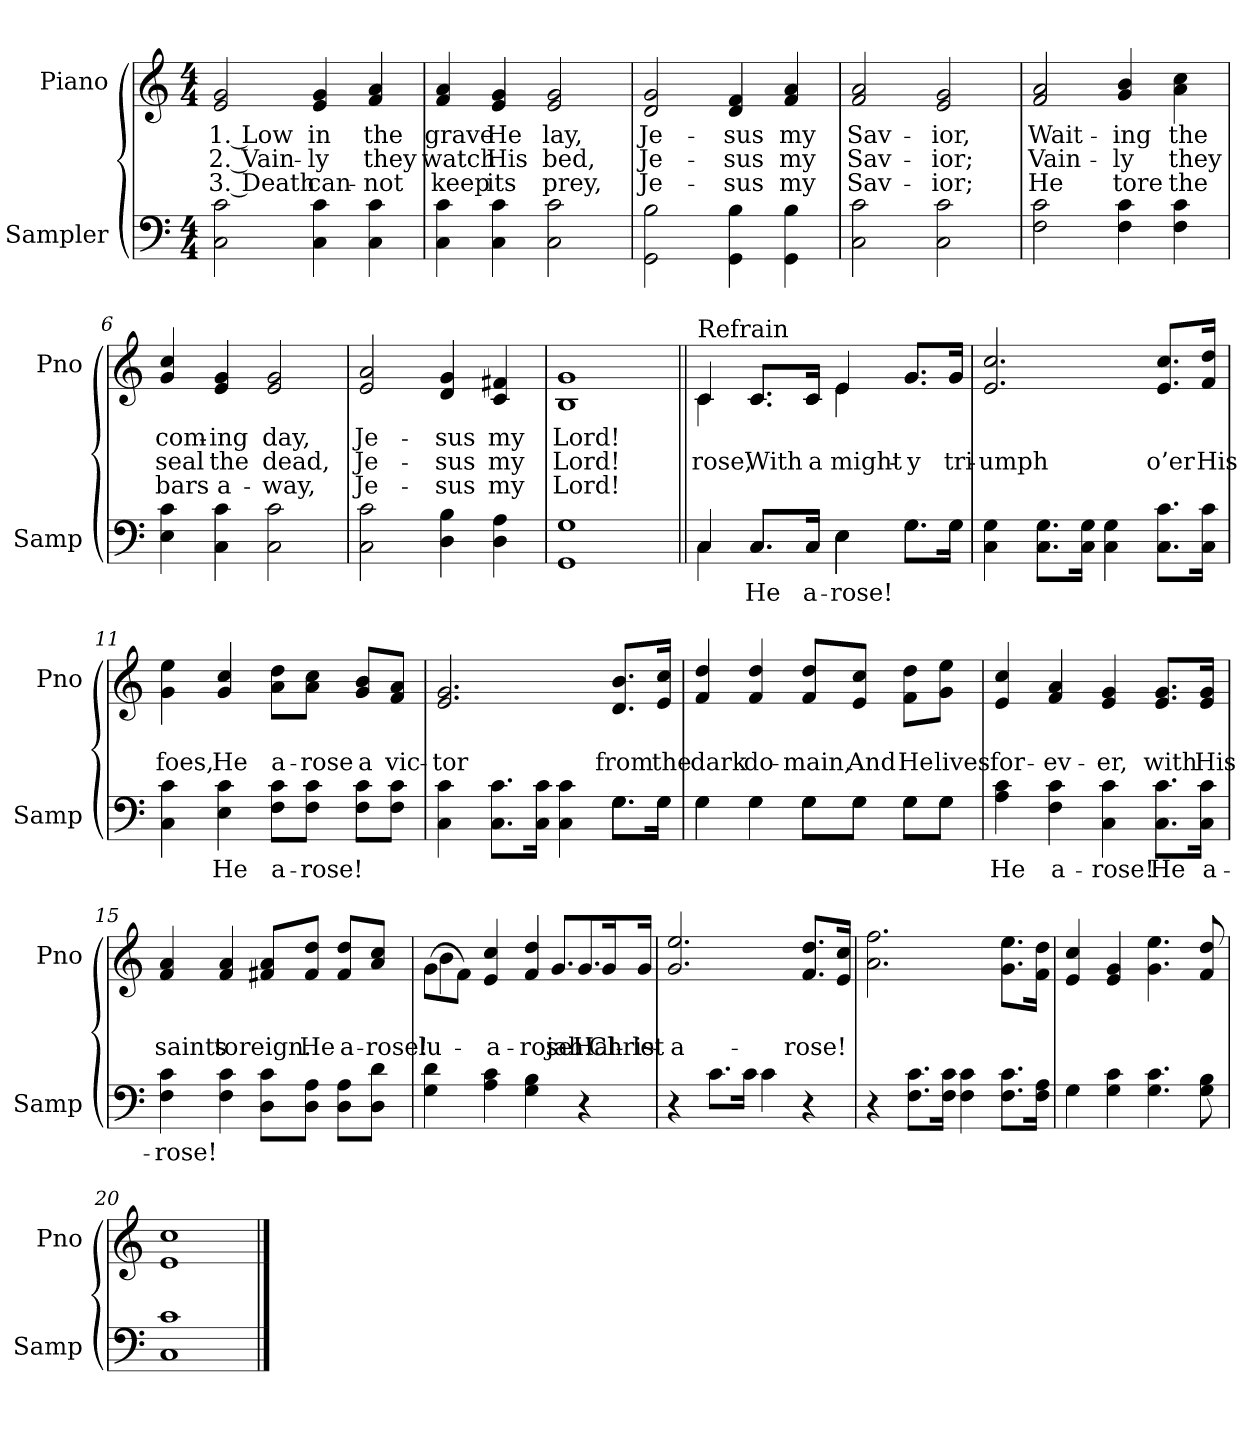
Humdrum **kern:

**kern	**text	**kern	**text	**text	**text
*part2	*part2	*part1	*part1	*part1	*part1
*staff2	*staff2	*staff1	*staff1	*staff1	*staff1
*I"Sampler	*	*I"Piano	*	*	*
*I'Samp	*	*I'Pno	*	*	*
*clefF4	*	*clefG2	*	*	*
*M4/4	*	*M4/4	*	*	*
=1	=1	=1	=1	=1	=1
2C\ 2c\	.	2e/ 2g/	1. Low	2. Vain-	3. Death
4C\ 4c\	.	4e/ 4g/	in	-ly	can-
4C\ 4c\	.	4f/ 4a/	the	they	-not
=2	=2	=2	=2	=2	=2
4C\ 4c\	.	4f/ 4a/	grave	watch	keep
4C\ 4c\	.	4e/ 4g/	He	His	its
2C\ 2c\	.	2e/ 2g/	lay,	bed,	prey,
=3	=3	=3	=3	=3	=3
2GG\ 2B\	.	2d/ 2g/	Je-	Je-	Je-
4GG\ 4B\	.	4d/ 4f/	-sus	-sus	-sus
4GG\ 4B\	.	4f/ 4a/	my	my	my
=4	=4	=4	=4	=4	=4
2C\ 2c\	.	2f/ 2a/	Sav-	Sav-	Sav-
2C\ 2c\	.	2e/ 2g/	-ior,	-ior;	-ior;
=5	=5	=5	=5	=5	=5
2F\ 2c\	.	2f/ 2a/	Wait-	Vain-	He
4F\ 4c\	.	4g/ 4b/	-ing	-ly	tore
4F\ 4c\	.	4a\ 4cc\	the	they	the
=6	=6	=6	=6	=6	=6
4E\ 4c\	.	4g/ 4cc/	com-	seal	bars
4C\ 4c\	.	4e/ 4g/	-ing	the	a-
2C\ 2c\	.	2e/ 2g/	day,	dead,	-way,
=7	=7	=7	=7	=7	=7
2C\ 2c\	.	2e/ 2a/	Je-	Je-	Je-
4D\ 4B\	.	4d/ 4g/	-sus	-sus	-sus
4D\ 4A\	.	4c/ 4f#X/	my	my	my
=8	=8	=8	=8	=8	=8
1GG\ 1G\	.	1B/ 1g/	Lord!	Lord!	Lord!
=9||	=9||	=9||	=9||	=9||	=9||
*^	*	*^	*	*	*
!	!	!	!LO:TX:t=Refrain	!	!	!	!
4C/	4C	.	4c/	4c	.	-rose,	.
8.C/L	8.C/L	He	8.c/L	8.c/L	.	With	.
16C/Jk	16C/Jk	a-	16c/Jk	16c/Jk	.	a	.
4E\	4E	-rose!	4e/	4e	.	might-	.
8.G\L	8.G\L	.	8.g/L	8.g/L	.	-y	.
16G\Jk	16G\Jk	.	16g/Jk	16g/Jk	.	tri-	.
*v	*v	*	*	*	*	*	*
*	*	*v	*v	*	*	*
=10	=10	=10	=10	=10	=10
4C\ 4G\	.	2.e/ 2.cc/	.	-umph	.
8.C\ 8.G\L	.	.	.	.	.
16C\ 16G\Jk	.	.	.	.	.
4C\ 4G\	.	.	.	.	.
8.C\ 8.c\L	.	8.e/ 8.cc/L	.	o’er	.
16C\ 16c\Jk	.	16f/ 16dd/Jk	.	His	.
=11	=11	=11	=11	=11	=11
4C\ 4c\	.	4g\ 4ee\	.	foes,	.
4E\ 4c\	He	4g/ 4cc/	.	He	.
8F\ 8c\L	a-	8a\ 8dd\L	.	a-	.
8F\ 8c\J	-rose!	8a\ 8cc\J	.	-rose	.
8F\ 8c\L	.	8g/ 8b/L	.	a	.
8F\ 8c\J	.	8f/ 8a/J	.	vic-	.
=12	=12	=12	=12	=12	=12
*^	*	*	*	*	*
4C\ 4c\	2.ryy	.	2.e/ 2.g/	.	-tor	.
8.C\ 8.c\L	.	.	.	.	.	.
16C\ 16c\Jk	.	.	.	.	.	.
4C\ 4c\	.	.	.	.	.	.
8.G\L	8.G\L	.	8.d/ 8.b/L	.	from	.
16G\Jk	16G\Jk	.	16e/ 16cc/Jk	.	the	.
=13	=13	=13	=13	=13	=13	=13
4G\	4G	.	4f/ 4dd/	.	dark	.
4G\	4G	.	4f/ 4dd/	.	do-	.
8G\L	8G\L	.	8f/ 8dd/L	.	-main,	.
8G\J	8G\J	.	8e/ 8cc/J	.	And	.
8G\L	8G\L	.	8f\ 8dd\L	.	He	.
8G\J	8G\J	.	8g\ 8ee\J	.	lives	.
*v	*v	*	*	*	*	*
=14	=14	=14	=14	=14	=14
4A\ 4c\	He	4e/ 4cc/	.	for-	.
4F\ 4c\	a-	4f/ 4a/	.	-ev-	.
4C\ 4c\	-rose!	4e/ 4g/	.	-er,	.
8.C\ 8.c\L	He	8.e/ 8.g/L	.	with	.
16C\ 16c\Jk	a-	16e/ 16g/Jk	.	His	.
=15	=15	=15	=15	=15	=15
4F\ 4c\	-rose!	4f/ 4a/	.	saints	.
4F\ 4c\	.	4f/ 4a/	.	to	.
8D\ 8c\L	.	8f#X/ 8a/L	.	reign.	.
8D\ 8A\J	.	8f#/ 8dd/J	.	He	.
8D\ 8A\L	.	8f#/ 8dd/L	.	a-	.
8D\ 8d\J	.	8a/ 8cc/J	.	-rose!	.
=16	=16	=16	=16	=16	=16
*	*	*^	*	*	*
4G\ 4d\	.	(8g\L	4b	.	-lu-	.
.	.	8f\J)	.	.	.	.
4A\ 4c\	.	4e/ 4cc/	4.ryy	.	a-	.
4G\ 4B\	.	4f/ 4dd/	.	.	-rose!	.
.	.	.	8.g/L	.	-jah!	.
4r	.	8.g/L	.	.	Hal-	.
.	.	.	16g/Jk	.	Christ	.
.	.	.	8ryy	.	.	.
.	.	16g/Jk	.	.	-le-	.
*	*	*v	*v	*	*	*
=17	=17	=17	=17	=17	=17
4r	.	2.g/ 2.ee/	.	a-	.
8.c\L	.	.	.	.	.
16c\Jk	.	.	.	.	.
4c\	.	.	.	.	.
4r	.	8.f/ 8.dd/L	.	-rose!	.
.	.	16e/ 16cc/Jk	.	.	.
=18	=18	=18	=18	=18	=18
4r	.	2.a\ 2.ff\	.	.	.
8.F\ 8.c\L	.	.	.	.	.
16F\ 16c\Jk	.	.	.	.	.
4F\ 4c\	.	.	.	.	.
8.F\ 8.c\L	.	8.g\ 8.ee\L	.	.	.
16F\ 16A\Jk	.	16f\ 16dd\Jk	.	.	.
=19	=19	=19	=19	=19	=19
*^	*	*	*	*	*
4G\	4G	.	4e/ 4cc/	.	.	.
4G\ 4c\	2.ryy	.	4e/ 4g/	.	.	.
4.G\ 4.c\	.	.	4.g\ 4.ee\	.	.	.
8G\ 8B\	.	.	8f/ 8dd/	.	.	.
*v	*v	*	*	*	*	*
=20	=20	=20	=20	=20	=20
1C\ 1c\	.	1e/ 1cc/	.	.	.
==	==	==	==	==	==
*-	*-	*-	*-	*-	*-
